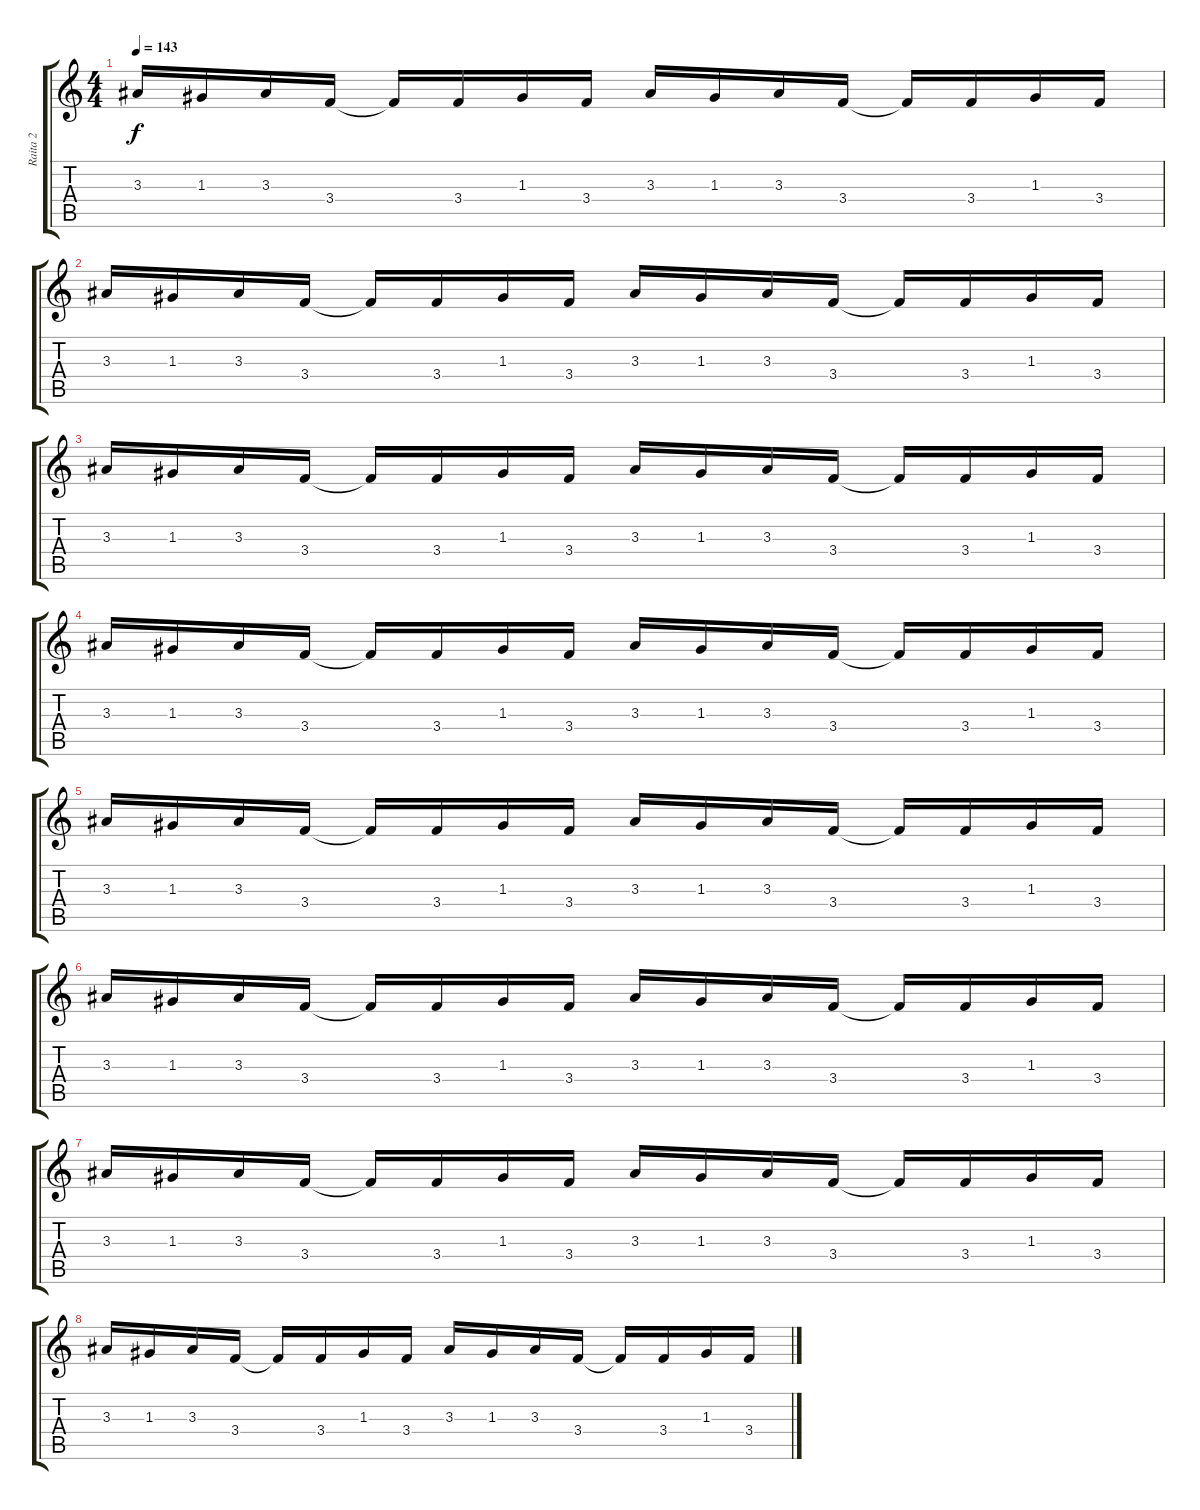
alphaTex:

\track ("Raita 2" "Raita 2") {instrument acousticguitarnylon}
\staff {score tabs}
\tuning (E4 B3 G3 D3 A2 E2) {hide}
\ts (4 4)
\tempo 143
\clef g2
\ks c
3.3.16{dy f} 1.3.16 3.3.16 3.4.16 3.4{t}.16 3.4.16 1.3.16 3.4.16 3.3.16 1.3.16 3.3.16 3.4.16 3.4{t}.16 3.4.16 1.3.16 3.4.16 |
3.3.16 1.3.16 3.3.16 3.4.16 3.4{t}.16 3.4.16 1.3.16 3.4.16 3.3.16 1.3.16 3.3.16 3.4.16 3.4{t}.16 3.4.16 1.3.16 3.4.16 |
3.3.16 1.3.16 3.3.16 3.4.16 3.4{t}.16 3.4.16 1.3.16 3.4.16 3.3.16 1.3.16 3.3.16 3.4.16 3.4{t}.16 3.4.16 1.3.16 3.4.16 |
3.3.16 1.3.16 3.3.16 3.4.16 3.4{t}.16 3.4.16 1.3.16 3.4.16 3.3.16 1.3.16 3.3.16 3.4.16 3.4{t}.16 3.4.16 1.3.16 3.4.16 |
3.3.16 1.3.16 3.3.16 3.4.16 3.4{t}.16 3.4.16 1.3.16 3.4.16 3.3.16 1.3.16 3.3.16 3.4.16 3.4{t}.16 3.4.16 1.3.16 3.4.16 |
3.3.16 1.3.16 3.3.16 3.4.16 3.4{t}.16 3.4.16 1.3.16 3.4.16 3.3.16 1.3.16 3.3.16 3.4.16 3.4{t}.16 3.4.16 1.3.16 3.4.16 |
3.3.16 1.3.16 3.3.16 3.4.16 3.4{t}.16 3.4.16 1.3.16 3.4.16 3.3.16 1.3.16 3.3.16 3.4.16 3.4{t}.16 3.4.16 1.3.16 3.4.16 |
3.3.16 1.3.16 3.3.16 3.4.16 3.4{t}.16 3.4.16 1.3.16 3.4.16 3.3.16 1.3.16 3.3.16 3.4.16 3.4{t}.16 3.4.16 1.3.16 3.4.16
